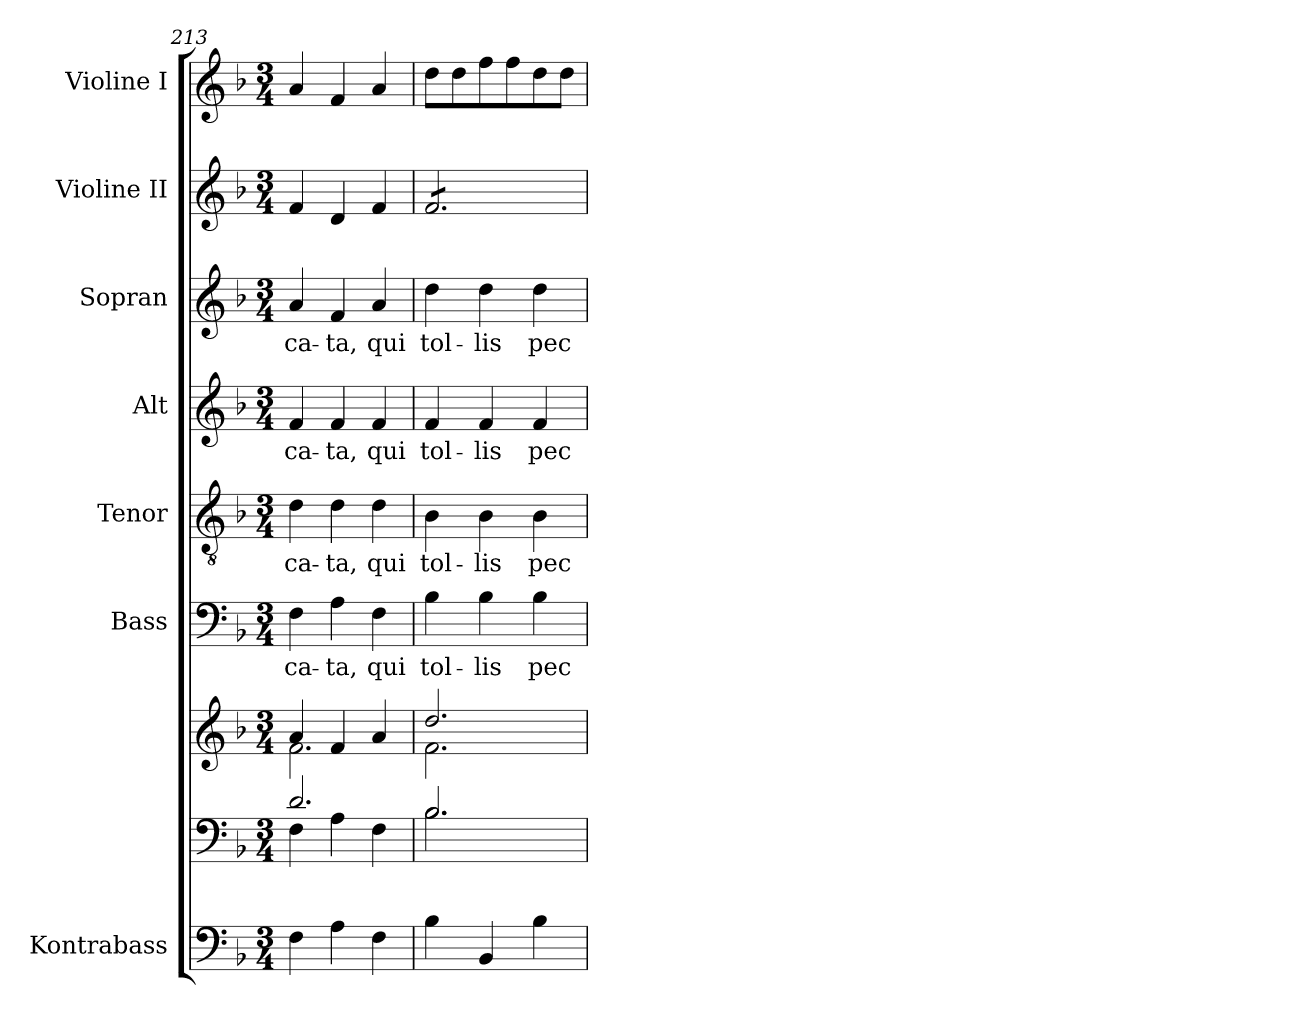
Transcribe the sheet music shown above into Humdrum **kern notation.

**kern	**kern	**kern	**kern	**text	**kern	**text	**kern	**text	**kern	**text	**kern	**kern
*part8	*part7	*part7	*part6	*part6	*part5	*part5	*part4	*part4	*part3	*part3	*part2	*part1
*staff9	*staff8	*staff7	*staff6	*staff6	*staff5	*staff5	*staff4	*staff4	*staff3	*staff3	*staff2	*staff1
*I"Kontrabass	*	*	*I"Bass	*	*I"Tenor	*	*I"Alt	*	*I"Sopran	*	*I"Violine II	*I"Violine I
*I'Kb.	*	*	*I'B.	*	*I'T.	*	*I'A.	*	*I'S.	*	*I'Vl. II	*I'Vl. I
*clefF4	*clefF4	*clefG2	*clefF4	*	*clefGv2	*	*clefG2	*	*clefG2	*	*clefG2	*clefG2
*ITrd7c12	*	*	*	*	*	*	*	*	*	*	*	*
*k[b-]	*k[b-]	*k[b-]	*k[b-]	*	*k[b-]	*	*k[b-]	*	*k[b-]	*	*k[b-]	*k[b-]
*F:	*F:	*F:	*F:	*	*F:	*	*F:	*	*F:	*	*F:	*F:
*M3/4	*M3/4	*M3/4	*M3/4	*	*M3/4	*	*M3/4	*	*M3/4	*	*M3/4	*M3/4
=213	=213	=213	=213	=213	=213	=213	=213	=213	=213	=213	=213	=213
*	*^	*^	*	*	*	*	*	*	*	*	*	*
!	!	!	!	!	!	!LO:LY:b	!	!LO:LY:b	!	!LO:LY:b	!	!LO:LY:b	!	!
4FF\	2.d/	4F\	4a/	2.f\	4F\	-ca-	4d\	-ca-	4f/	-ca-	4a/	-ca-	4f/	4a/
!	!	!	!	!	!	!LO:LY:b	!	!LO:LY:b	!	!LO:LY:b	!	!LO:LY:b	!	!
4AA\	.	4A\	4f/	.	4A\	-ta,	4d\	-ta,	4f/	-ta,	4f/	-ta,	4d/	4f/
!	!	!	!	!	!	!LO:LY:b	!	!LO:LY:b	!	!LO:LY:b	!	!LO:LY:b	!	!
4FF\	.	4F\	4a/	.	4F\	qui	4d\	qui	4f/	qui	4a/	qui	4f/	4a/
=214	=214	=214	=214	=214	=214	=214	=214	=214	=214	=214	=214	=214	=214	=214
!	!	!	!	!	!	!LO:LY:b	!	!LO:LY:b	!	!LO:LY:b	!	!LO:LY:b	!	!
*	*	*	*	*	*	*	*	*	*	*	*	*	*tremolo	*
4BB-\	2.B-/	2.B-\	2.dd/	2.f\	4B-\	tol-	4B-\	tol-	4f/	tol-	4dd\	tol-	8f/L	8dd\L
.	.	.	.	.	.	.	.	.	.	.	.	.	8f/	8dd\
!	!	!	!	!	!	!LO:LY:b	!	!LO:LY:b	!	!LO:LY:b	!	!LO:LY:b	!	!
4BBB-/	.	.	.	.	4B-\	-lis	4B-\	-lis	4f/	-lis	4dd\	-lis	8f/	8ff\
.	.	.	.	.	.	.	.	.	.	.	.	.	8f/	8ff\
!	!	!	!	!	!	!LO:LY:b	!	!LO:LY:b	!	!LO:LY:b	!	!LO:LY:b	!	!
4BB-\	.	.	.	.	4B-\	pec-	4B-\	pec-	4f/	pec-	4dd\	pec-	8f/	8dd\
.	.	.	.	.	.	.	.	.	.	.	.	.	8f/J	8dd\J
*	*	*	*	*	*	*	*	*	*	*	*	*	*Xtremolo	*
*	*v	*v	*	*	*	*	*	*	*	*	*	*	*	*
*	*	*v	*v	*	*	*	*	*	*	*	*	*	*
=	=	=	=	=	=	=	=	=	=	=	=	=
*-	*-	*-	*-	*-	*-	*-	*-	*-	*-	*-	*-	*-
